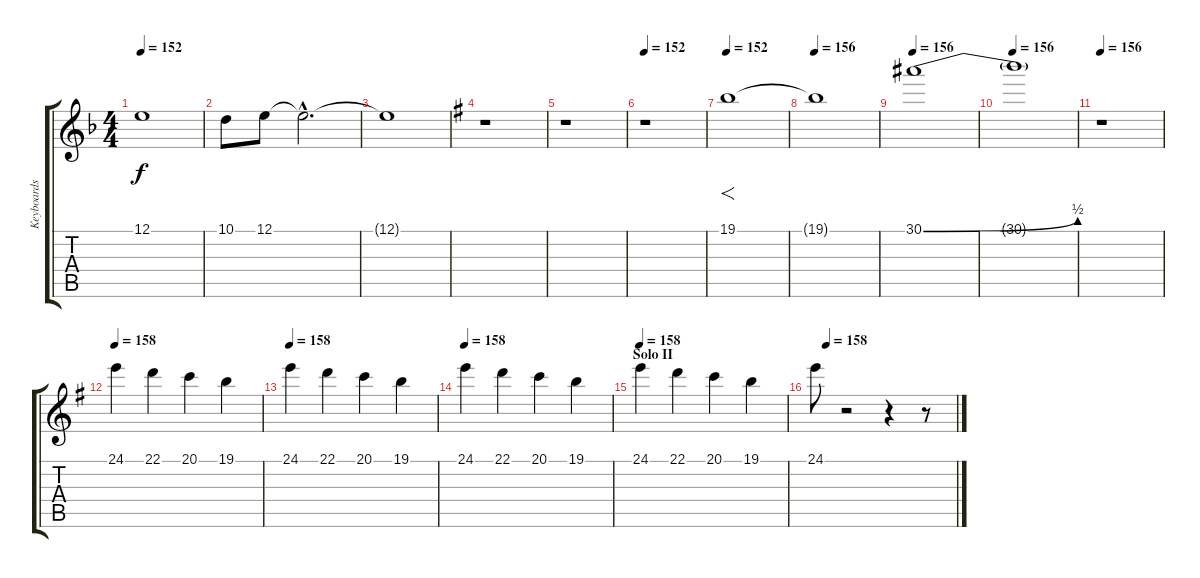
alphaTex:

\track ("Keyboards (II)" "Keyboards ") {instrument rockorgan}
\staff {score tabs}
\tuning (E4 B3 G3 D3 A2 E2) {hide}
\ts (4 4)
\tempo 152
\clef g2
\ks dminor
12.1{t}.1{dy f} |
10.1.8 12.1.8 12.1{hac t}.2{d} |
12.1{t}.1 |
\ks eminor
r.1 |
r.1 |
\tempo 152
r.1 |
\tempo 152
19.1.1{f} |
\tempo 156
19.1{t}.1 |
\tempo 156
30.1{be (bend 0 0 60 2)}.1 |
\tempo 156
30.1{t}.1 |
\tempo 156
r.1 |
\tempo 158
24.1.4 22.1.4 20.1.4 19.1.4 |
\tempo 158
24.1.4 22.1.4 20.1.4 19.1.4 |
\tempo 158
24.1.4 22.1.4 20.1.4 19.1.4 |
\section ("" "Solo II")
\tempo 158
24.1.4 22.1.4 20.1.4 19.1.4 |
\tempo (158 0.08333333333333333)
24.1.8 r.2 r.4 r.8
